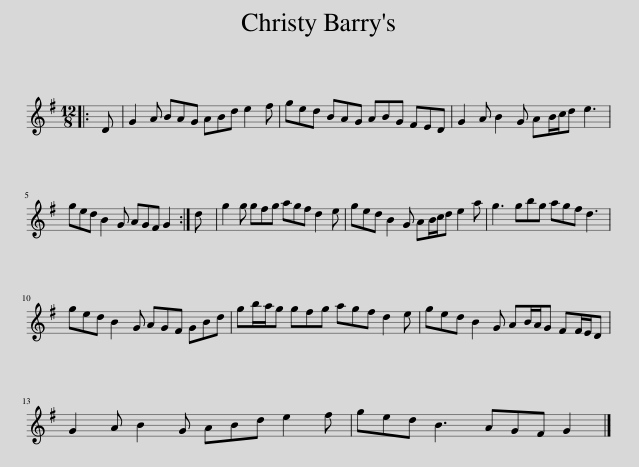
X:1
L:1/8
M:12/8
I:linebreak $
K:G
V:1 treble
V:1
|: D | G2 A BAG ABd e2 f | ged BAG ABG FED | G2 A B2 G AB/c/d e3 |$ ged B2 G AGF G2 :| %5
 d | g2 g gfg agf d2 e | ged B2 G AB/c/d e2 a | g3 gbg agf d3 |$ ged B2 G AGF GBd | %10
 gb/a/g gfg agf d2 e | ged B2 G AB/A/G FF/E/D |$ G2 A B2 G ABd e2 f | ged B3 AGF G2 |] %14
